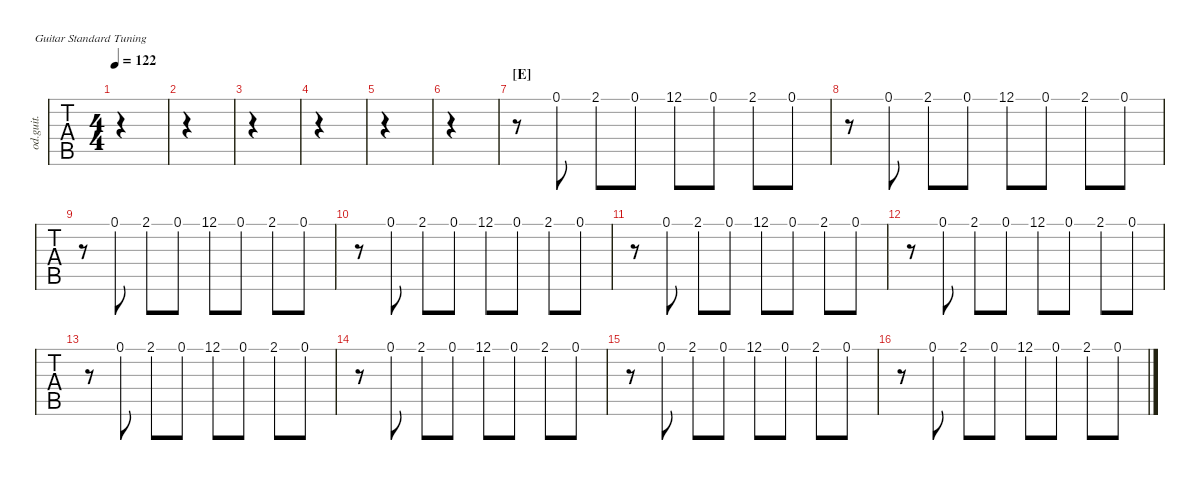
\defaultSystemsLayout 4
\hideDynamics
\bracketExtendMode nobrackets
\track ("Guitar(keyboard)" "od.guit.") {defaultSystemsLayout 4 instrument overdrivenguitar}
\staff {tabs}
\tuning (E4 B3 G3 D3 A2 E2)
\ts (4 4)
\tempo 122
\clef g2
\ks c
|
|
|
|
|
|
\section ("E" "")
r.8 0.1.8 2.1{acc #}.8 0.1.8 12.1.8 0.1.8 2.1{acc #}.8 0.1.8 |
r.8 0.1.8 2.1{acc #}.8 0.1.8 12.1.8 0.1.8 2.1{acc #}.8 0.1.8 |
r.8 0.1.8 2.1{acc #}.8 0.1.8 12.1.8 0.1.8 2.1{acc #}.8 0.1.8 |
r.8 0.1.8 2.1{acc #}.8 0.1.8 12.1.8 0.1.8 2.1{acc #}.8 0.1.8 |
r.8 0.1.8 2.1{acc #}.8 0.1.8 12.1.8 0.1.8 2.1{acc #}.8 0.1.8 |
r.8 0.1.8 2.1{acc #}.8 0.1.8 12.1.8 0.1.8 2.1{acc #}.8 0.1.8 |
r.8 0.1.8 2.1{acc #}.8 0.1.8 12.1.8 0.1.8 2.1{acc #}.8 0.1.8 |
r.8 0.1.8 2.1{acc #}.8 0.1.8 12.1.8 0.1.8 2.1{acc #}.8 0.1.8 |
r.8 0.1.8 2.1{acc #}.8 0.1.8 12.1.8 0.1.8 2.1{acc #}.8 0.1.8 |
r.8 0.1.8 2.1{acc #}.8 0.1.8 12.1.8 0.1.8 2.1{acc #}.8 0.1.8
